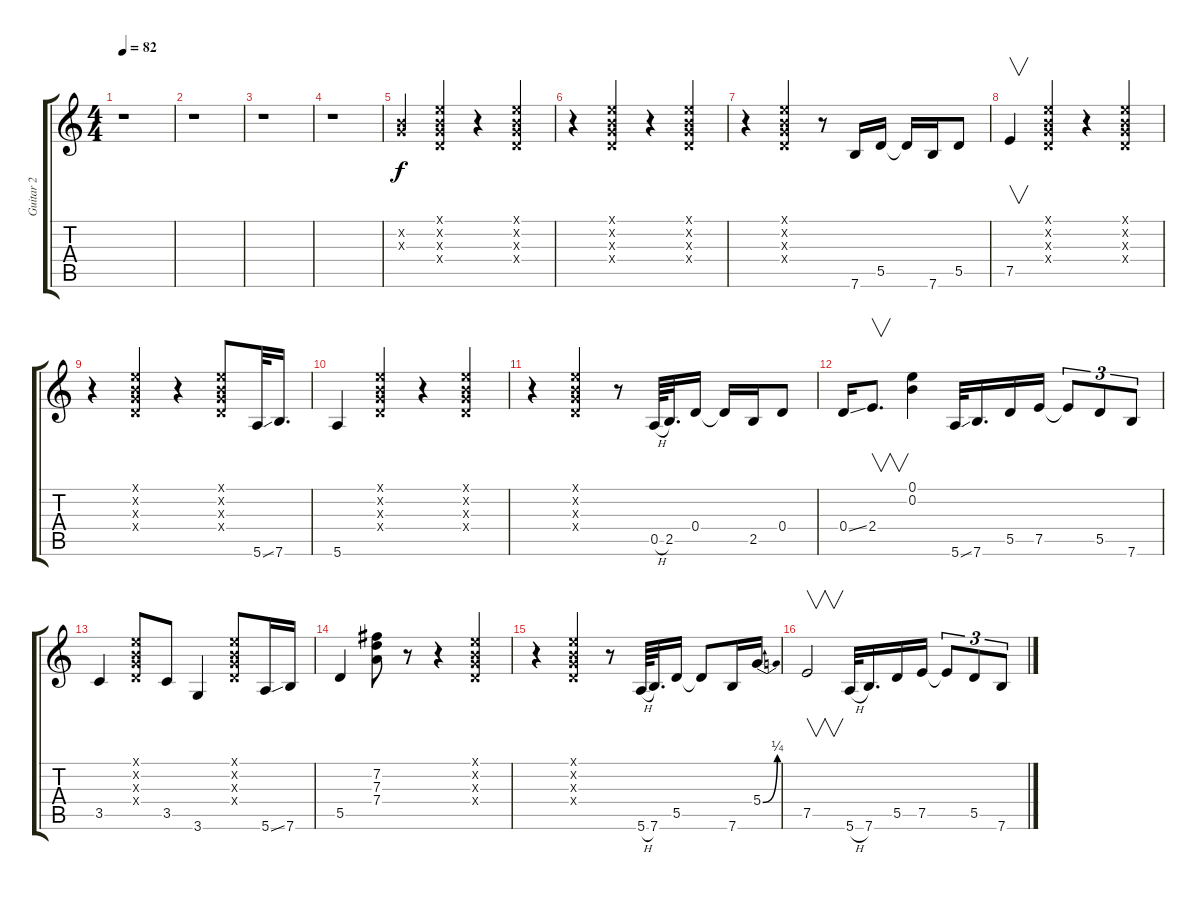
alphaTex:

\track ("Guitar 2" "Guitar 2") {instrument electricguitarclean}
\staff {score tabs}
\tuning (E4 B3 G3 D3 A2 E2) {hide}
\ts (4 4)
\tempo 82
\clef g2
\ks c
r.1{dy f instrument electricguitarclean} |
r.1 |
r.1 |
r.1 |
(0.2{x} 0.3{x}).4 (0.1{x} 0.2{x} 0.3{x} 0.4{x}).4 r.4 (0.1{x} 0.2{x} 0.3{x} 0.4{x}).4 |
r.4 (0.1{x} 0.2{x} 0.3{x} 0.4{x}).4 r.4 (0.1{x} 0.2{x} 0.3{x} 0.4{x}).4 |
r.4 (0.1{x} 0.2{x} 0.3{x} 0.4{x}).4 r.8 7.6.16 5.5.16 5.5{t}.16 7.6.16 5.5.8 |
7.5.4{v} (0.1{x} 0.2{x} 0.3{x} 0.4{x}).4 r.4 (0.1{x} 0.2{x} 0.3{x} 0.4{x}).4 |
r.4 (0.1{x} 0.2{x} 0.3{x} 0.4{x}).4 r.4 (0.1{x} 0.2{x} 0.3{x} 0.4{x}).8 5.6{ss}.32 7.6.16{d} |
5.6.4 (0.1{x} 0.2{x} 0.3{x} 0.4{x}).4 r.4 (0.1{x} 0.2{x} 0.3{x} 0.4{x}).4 |
r.4 (0.1{x} 0.2{x} 0.3{x} 0.4{x}).4 r.8 0.5{h}.64 2.5.32{d} 0.4.16 0.4{t}.16 2.5.16 0.4.8 |
0.4{ss}.16 2.4.8{v d} (0.1 0.2).4 5.6{ss}.32 7.6.16{d} 5.5.16 7.5.16 7.5{t}.8{tu (3 2)} 5.5.8{tu (3 2)} 7.6.8{tu (3 2)} |
3.5.4 (0.1{x} 0.2{x} 0.3{x} 0.4{x}).8 3.5.8 3.6.4 (0.1{x} 0.2{x} 0.3{x} 0.4{x}).8 5.6{ss}.16 7.6.16 |
5.5.4 (7.2 7.3 7.4).8 r.8 r.4 (0.1{x} 0.2{x} 0.3{x} 0.4{x}).4 |
r.4 (0.1{x} 0.2{x} 0.3{x} 0.4{x}).4 r.8 5.6{h}.64 7.6.32{d} 5.5.16 5.5{t}.8 7.6.16 5.4{be (bend 0 0 60 1)}.16 |
7.5.2{v} 5.6{h}.32 7.6.16{d} 5.5.16 7.5.16 7.5{t}.8{tu (3 2)} 5.5.8{tu (3 2)} 7.6.8{tu (3 2)}
